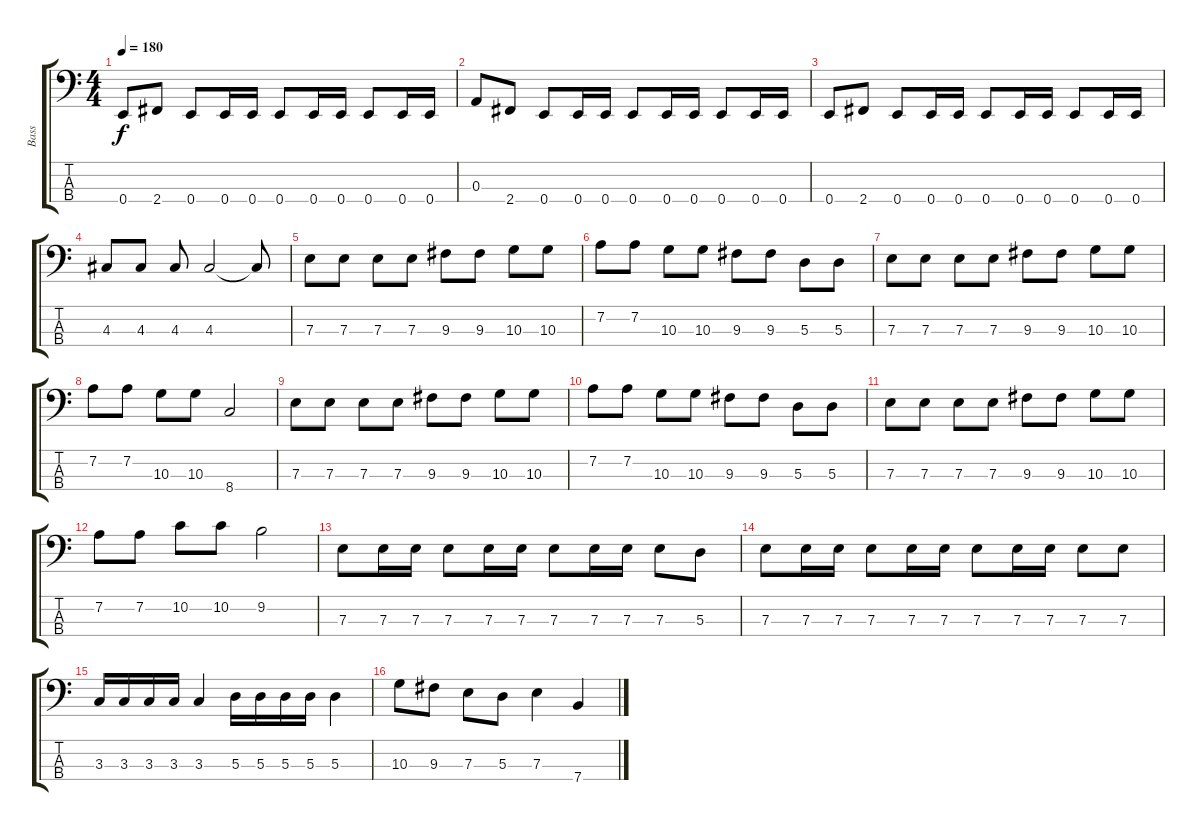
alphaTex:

\track ("Bass" "Bass") {instrument electricbassfinger}
\staff {score tabs}
\tuning (G2 D2 A1 E1) {hide}
\ts (4 4)
\tempo 180
\clef f4
\ks c
0.4.8{dy f} 2.4.8 0.4.8 0.4.16 0.4.16 0.4.8 0.4.16 0.4.16 0.4.8 0.4.16 0.4.16 |
0.3.8 2.4.8 0.4.8 0.4.16 0.4.16 0.4.8 0.4.16 0.4.16 0.4.8 0.4.16 0.4.16 |
0.4.8 2.4.8 0.4.8 0.4.16 0.4.16 0.4.8 0.4.16 0.4.16 0.4.8 0.4.16 0.4.16 |
4.3.8 4.3.8 4.3.8 4.3.2 4.3{t}.8 |
7.3.8 7.3.8 7.3.8 7.3.8 9.3.8 9.3.8 10.3.8 10.3.8 |
7.2.8 7.2.8 10.3.8 10.3.8 9.3.8 9.3.8 5.3.8 5.3.8 |
7.3.8 7.3.8 7.3.8 7.3.8 9.3.8 9.3.8 10.3.8 10.3.8 |
7.2.8 7.2.8 10.3.8 10.3.8 8.4.2 |
7.3.8 7.3.8 7.3.8 7.3.8 9.3.8 9.3.8 10.3.8 10.3.8 |
7.2.8 7.2.8 10.3.8 10.3.8 9.3.8 9.3.8 5.3.8 5.3.8 |
7.3.8 7.3.8 7.3.8 7.3.8 9.3.8 9.3.8 10.3.8 10.3.8 |
7.2.8 7.2.8 10.2.8 10.2.8 9.2.2 |
7.3.8 7.3.16 7.3.16 7.3.8 7.3.16 7.3.16 7.3.8 7.3.16 7.3.16 7.3.8 5.3.8 |
7.3.8 7.3.16 7.3.16 7.3.8 7.3.16 7.3.16 7.3.8 7.3.16 7.3.16 7.3.8 7.3.8 |
3.3.16 3.3.16 3.3.16 3.3.16 3.3.4 5.3.16 5.3.16 5.3.16 5.3.16 5.3.4 |
10.3.8 9.3.8 7.3.8 5.3.8 7.3.4 7.4.4
